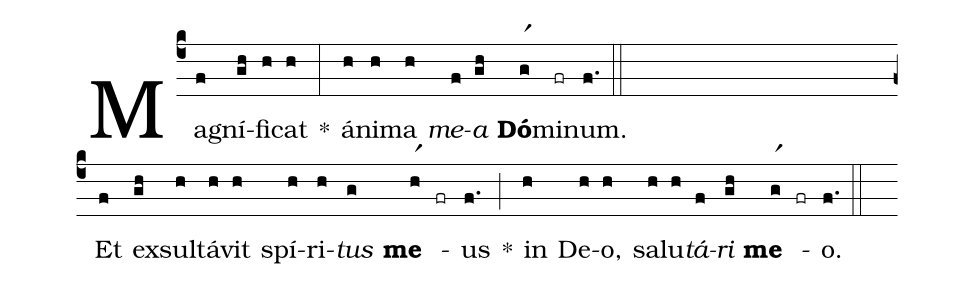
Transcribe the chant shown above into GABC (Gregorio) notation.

%%
(c4)
Ma(f)gní(gh)fi(h)cat(h) *(:)
á(h)ni(h)ma(h) <i>me</i>(f)<i>a</i>(gh) <b>Dó</b>(gr1)mi(fr)num.(f.) (::Z)

Et(f) ex(gh)sul(h)tá(h)vit(h) spí(h)ri(h)<i>tus</i>(g) <b>me</b>(hr1) -(fr) us(f.) *(;)
in(h) De(h)o,(h) sa(h)lu(h)<i>tá</i>(f)<i>ri</i>(gh) <b>me</b>(gr1) -(fr) o.(f.) (::)
